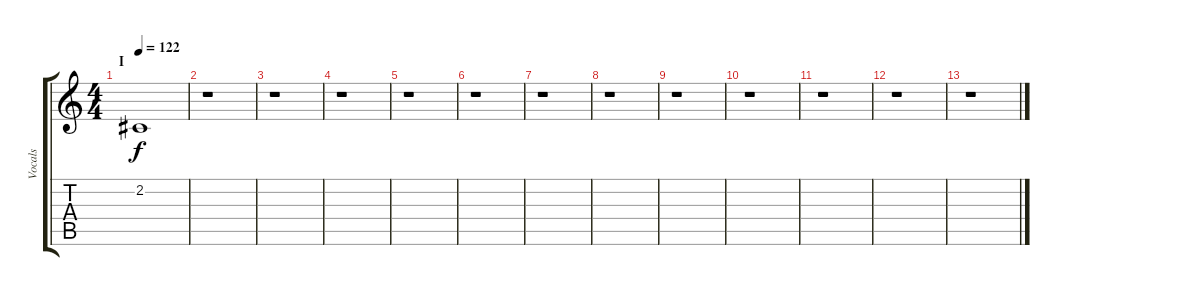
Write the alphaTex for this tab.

\track ("Vocals" "Vocals") {instrument tenorsax}
\staff {score tabs}
\tuning (E4 B3 G3 D3 A2 E2) {hide}
\ts (4 4)
\section ("" "I")
\tempo 122
\clef g2
\ks c
2.2.1{dy f} |
r.1 |
r.1 |
r.1 |
r.1 |
r.1 |
r.1 |
r.1 |
r.1 |
r.1 |
r.1 |
r.1 |
r.1
